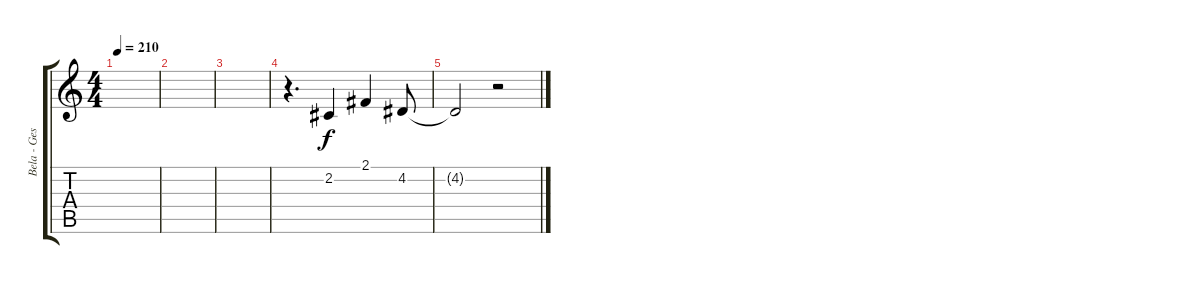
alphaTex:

\track ("Bela - Gesang" "Bela - Ges") {instrument bassoon}
\staff {score tabs}
\tuning (E4 B3 G3 D3 A2 E2) {hide}
\ts (4 4)
\tempo 210
\clef g2
\ks c
|
|
|
r.4{d} 2.2.4 2.1.4 4.2.8 |
4.2{t}.2 r.2
